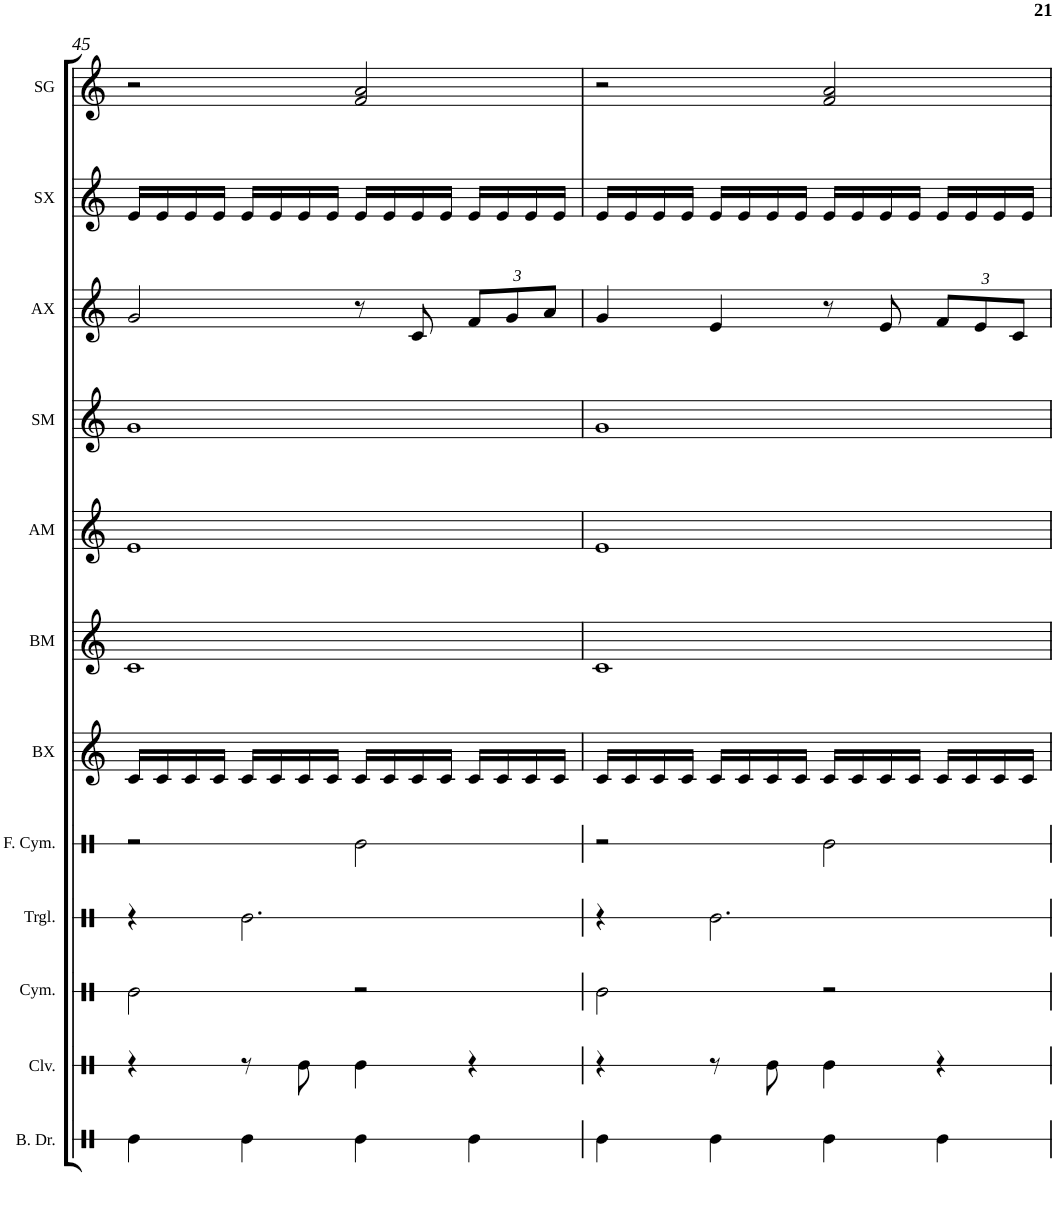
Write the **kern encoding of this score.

**kern	**kern	**kern	**kern	**kern	**kern	**kern	**kern	**kern	**kern	**kern	**kern
*part12	*part11	*part10	*part9	*part8	*part7	*part6	*part5	*part4	*part3	*part2	*part1
*staff12	*staff11	*staff10	*staff9	*staff8	*staff7	*staff6	*staff5	*staff4	*staff3	*staff2	*staff1
*I"Bass Drum	*I"Claves	*I"Cymbals	*I"Triangle	*I"Finger Cymbals	*I"Bass Xylophone	*I"Bass Metallophone	*I"Alto Metallophone	*I"Soprano Metallophone	*I"Alto Xylophone	*I"Soprano Xylophone	*I"Soprano Glockenspiel
*I'B. Dr.	*I'Clv.	*I'Cym.	*I'Trgl.	*I'F. Cym.	*I'BX	*I'BM	*I'AM	*I'SM	*I'AX	*I'SX	*I'SG
!!LO:PB:g=z
*clefX	*clefX	*clefX	*clefX	*clefX	*clefG2	*clefG2	*clefG2	*clefG2	*clefG2	*clefG2	*clefG2
*	*	*	*	*	*Trd7c12	*Trd7c12	*	*Trd-7c-12	*	*Trd-7c-12	*Trd-14c-24
*k[]	*k[]	*k[]	*k[]	*k[]	*k[]	*k[]	*k[]	*k[]	*k[]	*k[]	*k[]
*M4/4	*M4/4	*M4/4	*M4/4	*M4/4	*M4/4	*M4/4	*M4/4	*M4/4	*M4/4	*M4/4	*M4/4
=45	=45	=45	=45	=45	=45	=45	=45	=45	=45	=45	=45
4Re\	4r	2Re\	4r	2r	16c/LL	1c	1e	1g	2g/	16e/LL	2r
.	.	.	.	.	16c/	.	.	.	.	16e/	.
.	.	.	.	.	16c/	.	.	.	.	16e/	.
.	.	.	.	.	16c/JJ	.	.	.	.	16e/JJ	.
4Re\	8r	.	2.Re\	.	16c/LL	.	.	.	.	16e/LL	.
.	.	.	.	.	16c/	.	.	.	.	16e/	.
.	8Re\	.	.	.	16c/	.	.	.	.	16e/	.
.	.	.	.	.	16c/JJ	.	.	.	.	16e/JJ	.
4Re\	4Re\	2r	.	2Re\	16c/LL	.	.	.	8r	16e/LL	2f/ 2a/
.	.	.	.	.	16c/	.	.	.	.	16e/	.
.	.	.	.	.	16c/	.	.	.	8c/	16e/	.
.	.	.	.	.	16c/JJ	.	.	.	.	16e/JJ	.
*	*	*	*	*	*	*	*	*	*Xbrackettup	*	*
4Re\	4r	.	.	.	16c/LL	.	.	.	12f/L	16e/LL	.
.	.	.	.	.	16c/	.	.	.	.	16e/	.
.	.	.	.	.	.	.	.	.	12g/	.	.
.	.	.	.	.	16c/	.	.	.	.	16e/	.
.	.	.	.	.	.	.	.	.	12a/J	.	.
.	.	.	.	.	16c/JJ	.	.	.	.	16e/JJ	.
=46	=46	=46	=46	=46	=46	=46	=46	=46	=46	=46	=46
4Re\	4r	2Re\	4r	2r	16c/LL	1c	1e	1g	4g/	16e/LL	2r
.	.	.	.	.	16c/	.	.	.	.	16e/	.
.	.	.	.	.	16c/	.	.	.	.	16e/	.
.	.	.	.	.	16c/JJ	.	.	.	.	16e/JJ	.
4Re\	8r	.	2.Re\	.	16c/LL	.	.	.	4e/	16e/LL	.
.	.	.	.	.	16c/	.	.	.	.	16e/	.
.	8Re\	.	.	.	16c/	.	.	.	.	16e/	.
.	.	.	.	.	16c/JJ	.	.	.	.	16e/JJ	.
4Re\	4Re\	2r	.	2Re\	16c/LL	.	.	.	8r	16e/LL	2f/ 2a/
.	.	.	.	.	16c/	.	.	.	.	16e/	.
.	.	.	.	.	16c/	.	.	.	8e/	16e/	.
.	.	.	.	.	16c/JJ	.	.	.	.	16e/JJ	.
4Re\	4r	.	.	.	16c/LL	.	.	.	12f/L	16e/LL	.
.	.	.	.	.	16c/	.	.	.	.	16e/	.
.	.	.	.	.	.	.	.	.	12e/	.	.
.	.	.	.	.	16c/	.	.	.	.	16e/	.
.	.	.	.	.	.	.	.	.	12c/J	.	.
.	.	.	.	.	16c/JJ	.	.	.	.	16e/JJ	.
=	=	=	=	=	=	=	=	=	=	=	=
*-	*-	*-	*-	*-	*-	*-	*-	*-	*-	*-	*-
